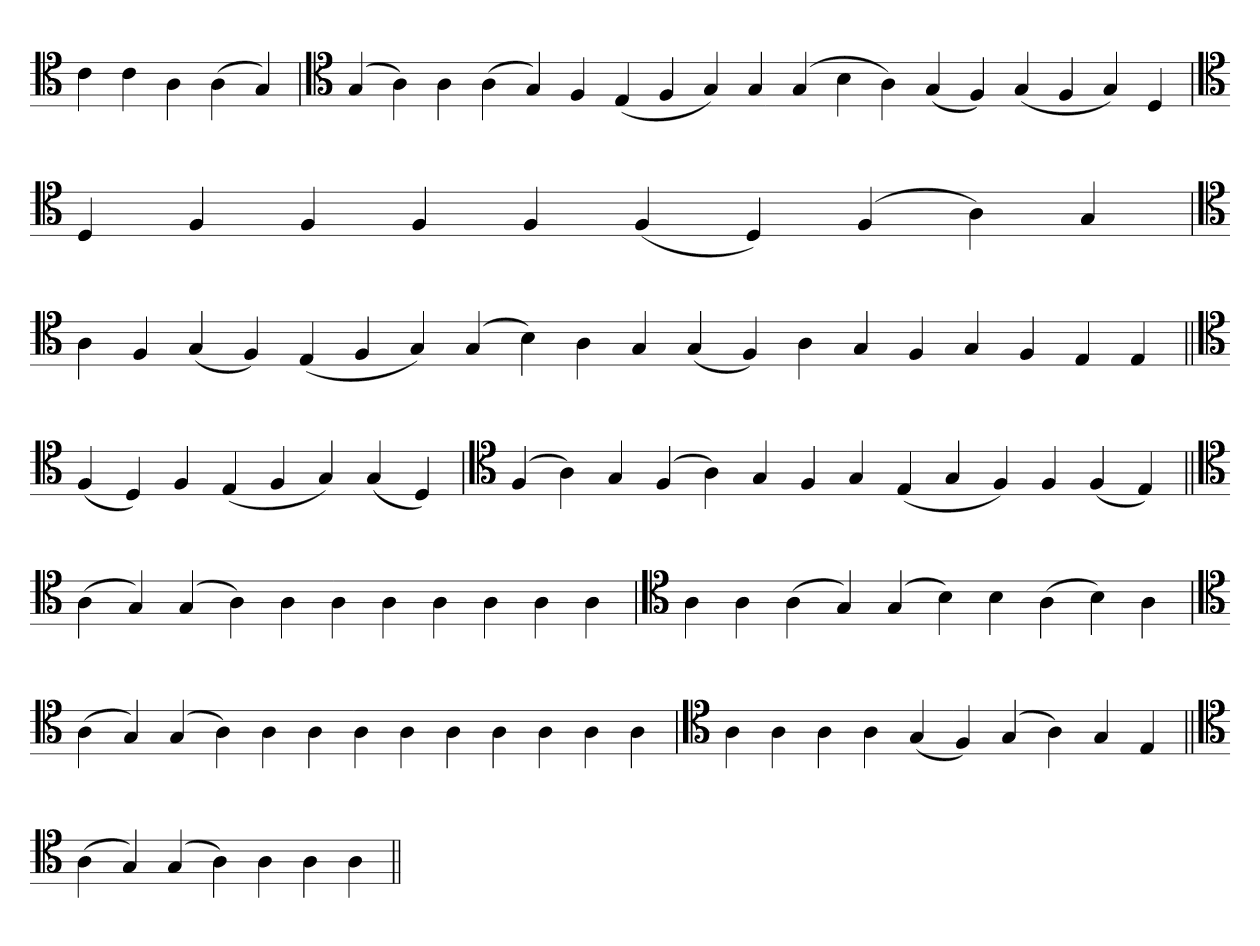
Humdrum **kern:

**kern
*part1
*staff1
*clefC4
=
4c
4c
4A
(4A
4G)
=`
*clefC4
(4G
4A)
4A
(4A
4G)
4F
(4E
4F
4G)
4G
(4G
4B
4A)
(4G
4F)
(4G
4F
4G)
4D
=
*clefC4
4D
4F
4F
4F
4F
(4F
4D)
(4F
4A)
4G
=`
*clefC4
4A
4F
(4G
4F)
(4E
4F
4G)
(4G
4B)
4A
4G
(4G
4F)
4A
4G
4F
4G
4F
4E
4E
=||
*clefC4
(4F
4D)
4F
(4E
4F
4G)
(4G
4D)
=`
*clefC4
(4F
4A)
4G
(4F
4A)
4G
4F
4G
(4E
4G
4F)
4F
(4F
4E)
=||
*clefC4
(4A
4G)
(4G
4A)
4A
4A
4A
4A
4A
4A
4A
=`
*clefC4
4A
4A
(4A
4G)
(4G
4B)
4B
(4A
4B)
4A
=
*clefC4
(4A
4G)
(4G
4A)
4A
4A
4A
4A
4A
4A
4A
4A
4A
=`
*clefC4
4A
4A
4A
4A
(4G
4F)
(4G
4A)
4G
4E
=||
*clefC4
(4A
4G)
(4G
4A)
4A
4A
4A
=||
*-
